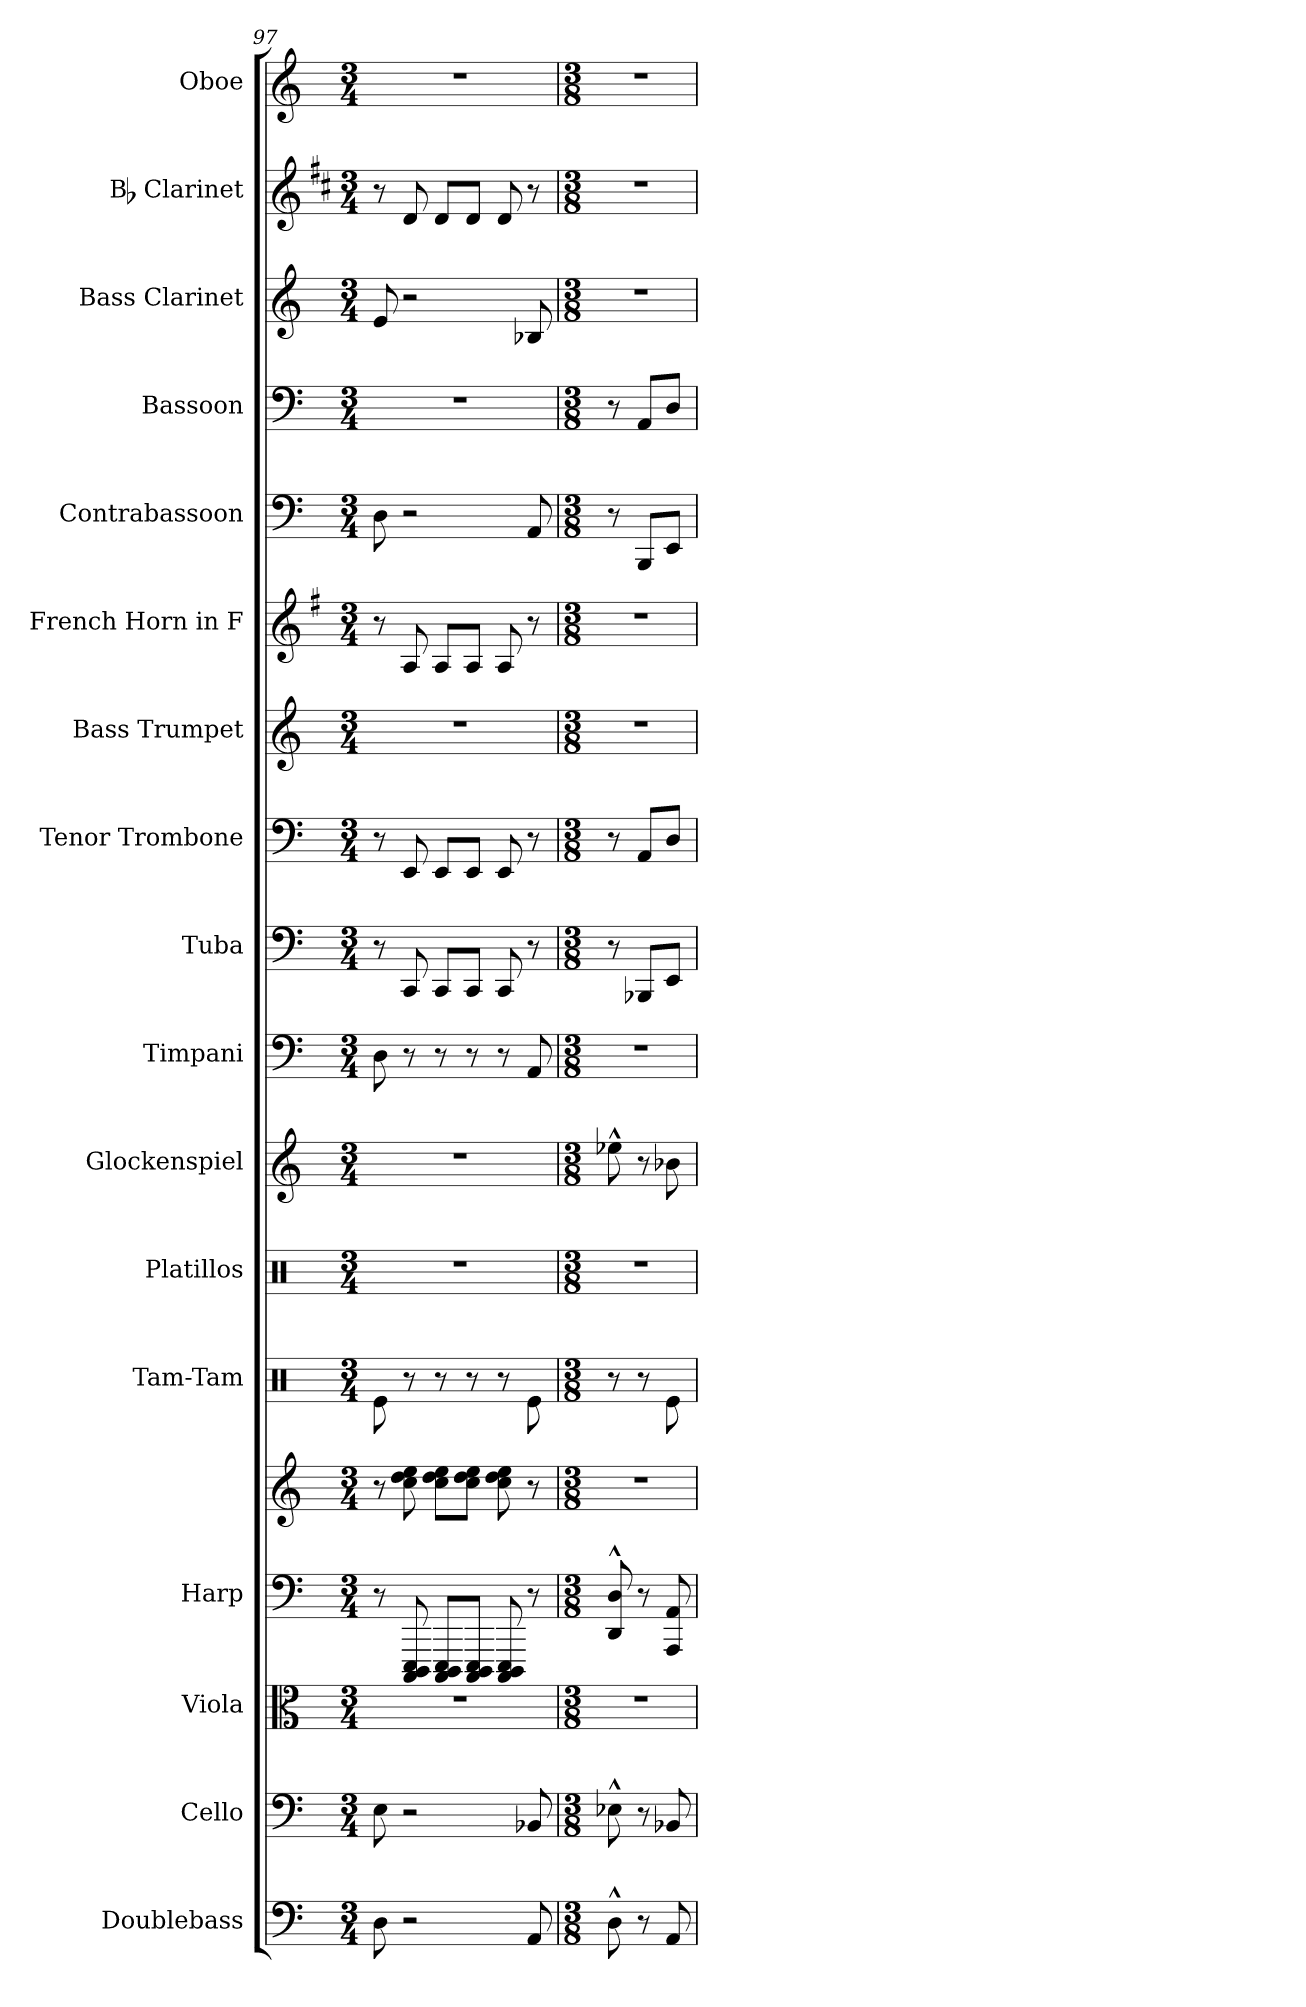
**kern	**kern	**kern	**kern	**kern	**kern	**kern	**kern	**kern	**kern	**kern	**kern	**kern	**kern	**kern	**kern	**kern	**kern
*part17	*part16	*part15	*part14	*part14	*part13	*part12	*part11	*part10	*part9	*part8	*part7	*part6	*part5	*part4	*part3	*part2	*part1
*staff18	*staff17	*staff16	*staff15	*staff14	*staff13	*staff12	*staff11	*staff10	*staff9	*staff8	*staff7	*staff6	*staff5	*staff4	*staff3	*staff2	*staff1
*I"Doublebass	*I"Cello	*I"Viola	*I"Harp	*	*I"Tam-Tam	*I"Platillos	*I"Glockenspiel	*I"Timpani	*I"Tuba	*I"Tenor Trombone	*I"Bass Trumpet	*I"French Horn in F	*I"Contrabassoon	*I"Bassoon	*I"Bass Clarinet	*I"Bb Clarinet	*I"Oboe
*	*	*I'Vla.	*	*	*	*I'Plat.	*I'Glk.	*	*I'Tba.	*	*	*	*	*	*	*	*I'Ob.
!!LO:PB:g=z
*clefF4	*clefF4	*clefC3	*clefF4	*clefG2	*clefX	*clefX	*clefG2	*clefF4	*clefF4	*clefF4	*clefG2	*clefG2	*clefF4	*clefF4	*clefG2	*clefG2	*clefG2
*ITrd7c12	*	*	*	*	*	*	*ITrd-14c-24	*	*	*	*ITrd8c14	*ITrd4c7	*ITrd7c12	*	*ITrd8c14	*ITrd1c2	*
*k[]	*k[]	*k[]	*k[]	*k[]	*k[]	*k[]	*k[]	*k[]	*k[]	*k[]	*k[]	*k[]	*k[]	*k[]	*k[]	*k[]	*k[]
*M3/4	*M3/4	*M3/4	*M3/4	*M3/4	*M3/4	*M3/4	*M3/4	*M3/4	*M3/4	*M3/4	*M3/4	*M3/4	*M3/4	*M3/4	*M3/4	*M3/4	*M3/4
=97	=97	=97	=97	=97	=97	=97	=97	=97	=97	=97	=97	=97	=97	=97	=97	=97	=97
8DD\	8E\	2.r	8r	8r	8Re\	2.r	2.r	8D\	8r	8r	2.r	8r	8DD\	2.r	8E/	8r	2.r
2r	2r	.	8CCC/ 8DDD/ 8EEE/	8cc\ 8dd\ 8ee\	8r	.	.	8r	8CC/	8EE/	.	8D/	2r	.	2r	8c/	.
.	.	.	8CCC/ 8DDD/ 8EEE/L	8cc\ 8dd\ 8ee\L	8r	.	.	8r	8CC/L	8EE/L	.	8D/L	.	.	.	8c/L	.
.	.	.	8CCC/ 8DDD/ 8EEE/J	8cc\ 8dd\ 8ee\J	8r	.	.	8r	8CC/J	8EE/J	.	8D/J	.	.	.	8c/J	.
.	.	.	8CCC/ 8DDD/ 8EEE/	8cc\ 8dd\ 8ee\	8r	.	.	8r	8CC/	8EE/	.	8D/	.	.	.	8c/	.
8AAA/	8BB-X/	.	8r	8r	8Re\	.	.	8AA/	8r	8r	.	8r	8AAA/	.	8BB-X/	8r	.
=98	=98	=98	=98	=98	=98	=98	=98	=98	=98	=98	=98	=98	=98	=98	=98	=98	=98
*M3/8	*M3/8	*M3/8	*M3/8	*M3/8	*M3/8	*M3/8	*M3/8	*M3/8	*M3/8	*M3/8	*M3/8	*M3/8	*M3/8	*M3/8	*M3/8	*M3/8	*M3/8
8DD^^\	8E-X^^\	4.r	8DD/^^ 8D/^^	4.r	8r	4.r	8eeee-X^^\	4.r	8r	8r	4.r	4.r	8r	8r	4.r	4.r	4.r
8r	8r	.	8r	.	8r	.	8r	.	8BBB-X/L	8AA/L	.	.	8BBBB/L	8AA/L	.	.	.
8AAA/	8BB-X/	.	8AAA/ 8AA/	.	8Re\	.	8bbb-X\	.	8EE/J	8D/J	.	.	8EEE/J	8D/J	.	.	.
=	=	=	=	=	=	=	=	=	=	=	=	=	=	=	=	=	=
*-	*-	*-	*-	*-	*-	*-	*-	*-	*-	*-	*-	*-	*-	*-	*-	*-	*-
